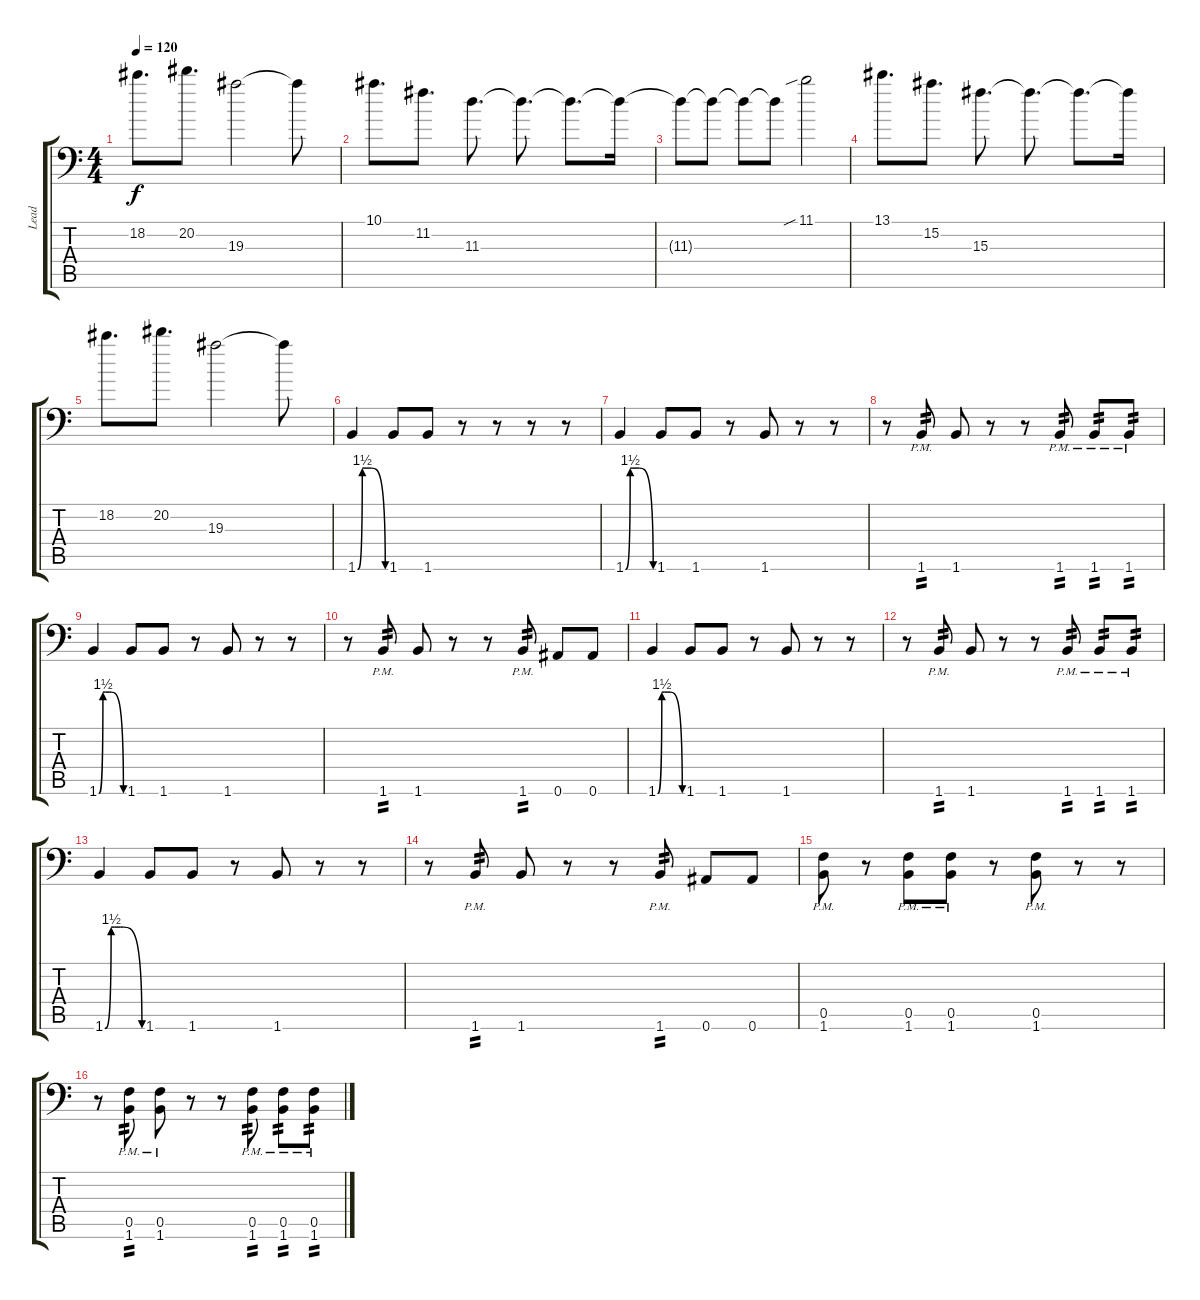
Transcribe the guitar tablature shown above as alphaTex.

\track ("Lead" "Lead") {instrument distortionguitar}
\staff {score tabs}
\tuning (C4 G3 Eb3 Bb2 F2 Bb1) {hide}
\ts (4 4)
\tempo 120
\clef f4
\ks c
18.2.8{d dy f} 20.2.8{d} 19.3.2 19.3{t}.8 |
10.1.8{d} 11.2.8{d} 11.3.8{d} 11.3{t}.8{d} 11.3{t}.8{d} 11.3{t}.16 |
11.3{t}.8 11.3{t}.8 11.3{t}.8 11.3{t}.8 11.1{sib}.2 |
13.1.8{d} 15.2.8{d} 15.3.8{d} 15.3{t}.8{d} 15.3{t}.8{d} 15.3{t}.16 |
18.2.8{d} 20.2.8{d} 19.3.2 19.3{t}.8 |
1.6{be (custom 0 0 10 6 16 6 25 6 30 6 60 0)}.4 1.6.8 1.6.8 r.8 r.8 r.8 r.8 |
1.6{be (custom 0 0 10 6 16 6 25 6 30 6 60 0)}.4 1.6.8 1.6.8 r.8 1.6.8 r.8 r.8 |
r.8 1.6{pm}.8{tp 2} 1.6.8 r.8 r.8 1.6{pm}.8{tp 2} 1.6{pm}.8{tp 2} 1.6{pm}.8{tp 2} |
1.6{be (custom 0 0 10 6 16 6 25 6 30 6 60 0)}.4 1.6.8 1.6.8 r.8 1.6.8 r.8 r.8 |
r.8 1.6{pm}.8{tp 2} 1.6.8 r.8 r.8 1.6{pm}.8{tp 2} 0.6.8 0.6.8 |
1.6{be (custom 0 0 10 6 16 6 25 6 30 6 60 0)}.4 1.6.8 1.6.8 r.8 1.6.8 r.8 r.8 |
r.8 1.6{pm}.8{tp 2} 1.6.8 r.8 r.8 1.6{pm}.8{tp 2} 1.6{pm}.8{tp 2} 1.6{pm}.8{tp 2} |
1.6{be (custom 0 0 10 6 16 6 25 6 30 6 60 0)}.4 1.6.8 1.6.8 r.8 1.6.8 r.8 r.8 |
r.8 1.6{pm}.8{tp 2} 1.6.8 r.8 r.8 1.6{pm}.8{tp 2} 0.6.8 0.6.8 |
(0.5{pm} 1.6{pm}).8 r.8 (0.5{pm} 1.6{pm}).8 (0.5{pm} 1.6{pm}).8 r.8 (0.5{pm} 1.6{pm}).8 r.8 r.8 |
r.8 (0.5{pm} 1.6{pm}).8{tp 2} (0.5{pm} 1.6{pm}).8 r.8 r.8 (0.5{pm} 1.6{pm}).8{tp 2} (0.5{pm} 1.6{pm}).8{tp 2} (0.5{pm} 1.6{pm}).8{tp 2}
